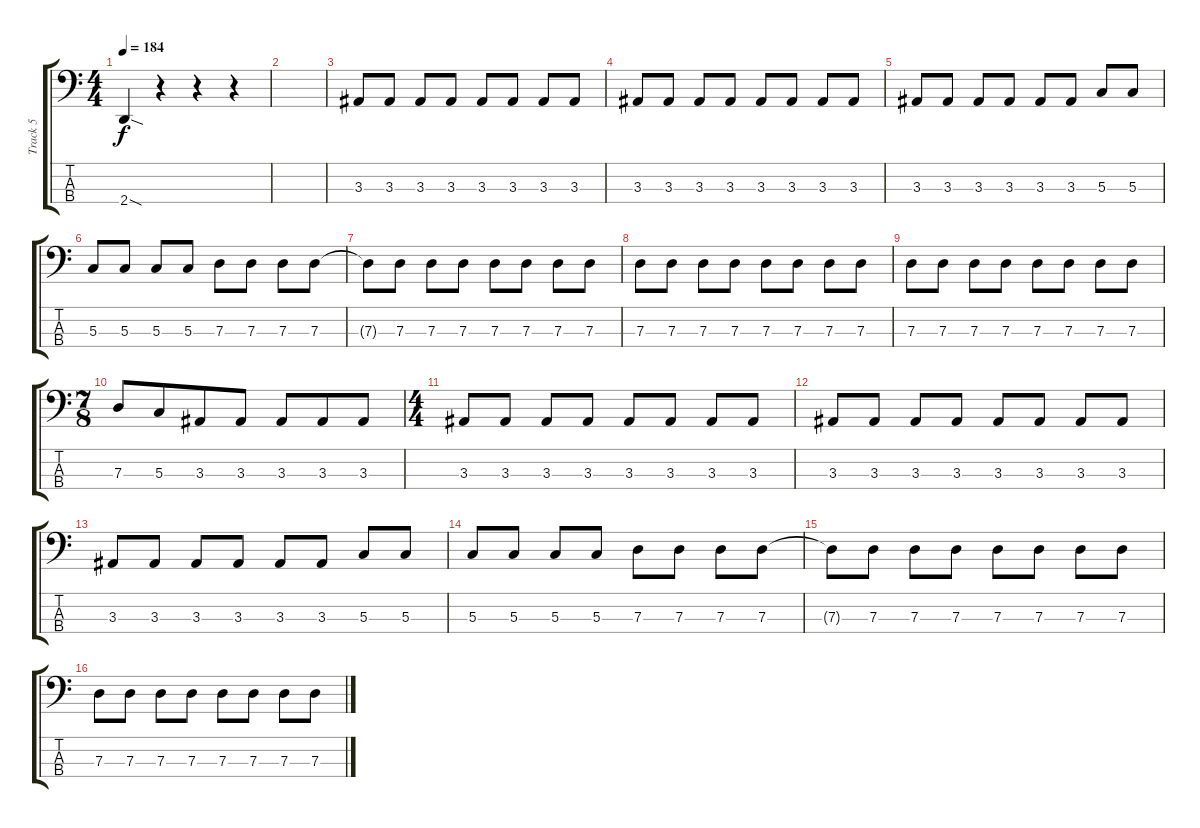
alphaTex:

\track ("Track 5" "Track 5") {instrument electricbasspick}
\staff {score tabs}
\tuning (F2 C2 G1 C1) {hide}
\ts (4 4)
\tempo 184
\clef f4
\ks c
2.4{sod}.4{dy f} r.4 r.4 r.4 |
|
3.3.8 3.3.8 3.3.8 3.3.8 3.3.8 3.3.8 3.3.8 3.3.8 |
3.3.8 3.3.8 3.3.8 3.3.8 3.3.8 3.3.8 3.3.8 3.3.8 |
3.3.8 3.3.8 3.3.8 3.3.8 3.3.8 3.3.8 5.3.8 5.3.8 |
5.3.8 5.3.8 5.3.8 5.3.8 7.3.8 7.3.8 7.3.8 7.3.8 |
7.3{t}.8 7.3.8 7.3.8 7.3.8 7.3.8 7.3.8 7.3.8 7.3.8 |
7.3.8 7.3.8 7.3.8 7.3.8 7.3.8 7.3.8 7.3.8 7.3.8 |
7.3.8 7.3.8 7.3.8 7.3.8 7.3.8 7.3.8 7.3.8 7.3.8 |
\ts (7 8)
7.3.8 5.3.8 3.3.8 3.3.8 3.3.8 3.3.8 3.3.8 |
\ts (4 4)
3.3.8 3.3.8 3.3.8 3.3.8 3.3.8 3.3.8 3.3.8 3.3.8 |
3.3.8 3.3.8 3.3.8 3.3.8 3.3.8 3.3.8 3.3.8 3.3.8 |
3.3.8 3.3.8 3.3.8 3.3.8 3.3.8 3.3.8 5.3.8 5.3.8 |
5.3.8 5.3.8 5.3.8 5.3.8 7.3.8 7.3.8 7.3.8 7.3.8 |
7.3{t}.8 7.3.8 7.3.8 7.3.8 7.3.8 7.3.8 7.3.8 7.3.8 |
7.3.8 7.3.8 7.3.8 7.3.8 7.3.8 7.3.8 7.3.8 7.3.8
